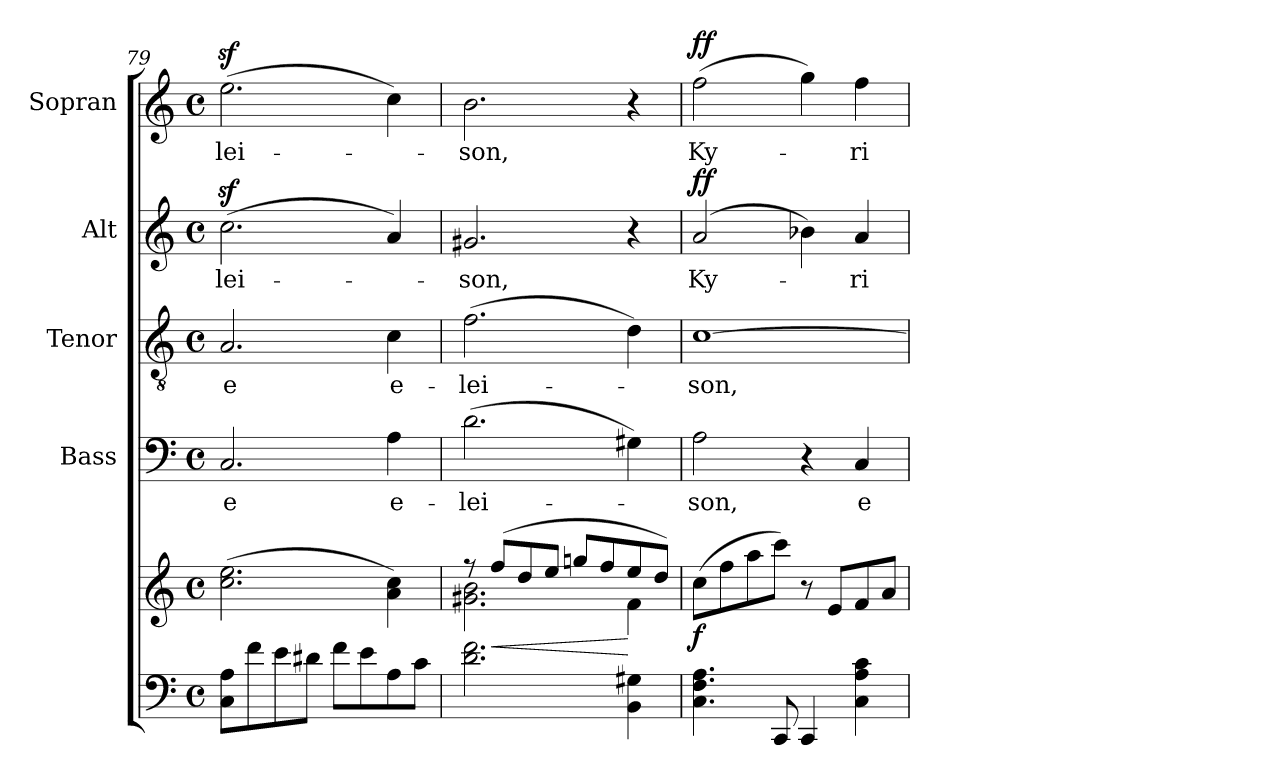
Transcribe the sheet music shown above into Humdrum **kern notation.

**kern	**kern	**dynam	**kern	**text	**kern	**text	**kern	**text	**dynam	**kern	**text	**dynam
*part5	*part5	*part5	*part4	*part4	*part3	*part3	*part2	*part2	*part2	*part1	*part1	*part1
*staff6	*staff5	*staff5/6	*staff4	*staff4	*staff3	*staff3	*staff2	*staff2	*staff2	*staff1	*staff1	*staff1
*	*	*	*I"Bass	*	*I"Tenor	*	*I"Alt	*	*	*I"Sopran	*	*
*	*	*	*I'B.	*	*I'T.	*	*I'A.	*	*	*I'S.	*	*
*clefF4	*clefG2	*	*clefF4	*	*clefGv2	*	*clefG2	*	*	*clefG2	*	*
*k[]	*k[]	*	*k[]	*	*k[]	*	*k[]	*	*	*k[]	*	*
*C:	*C:	*	*C:	*	*C:	*	*C:	*	*	*C:	*	*
*M4/4	*M4/4	*	*M4/4	*	*M4/4	*	*M4/4	*	*	*M4/4	*	*
*met(c)	*met(c)	*	*met(c)	*	*met(c)	*	*met(c)	*	*	*met(c)	*	*
=79	=79	=79	=79	=79	=79	=79	=79	=79	=79	=79	=79	=79
!	!	!	!	!LO:LY:b	!	!LO:LY:b	!	!LO:LY:b	!	!	!LO:LY:b	!
8C\ 8A\L	(>2.cc\ 2.ee\	.	2.C/	-e	2.A/	-e	(>2.ccz>\	-lei-	.	(>2.eez>\	-lei-	.
8f\	.	.	.	.	.	.	.	.	.	.	.	.
8e\	.	.	.	.	.	.	.	.	.	.	.	.
8d#X\J	.	.	.	.	.	.	.	.	.	.	.	.
8f\L	.	.	.	.	.	.	.	.	.	.	.	.
8e\	.	.	.	.	.	.	.	.	.	.	.	.
!	!	!	!	!LO:LY:b	!	!LO:LY:b	!	!	!	!	!	!
8A\	4a\ 4cc\)	.	4A\	e-	4c\	e-	4a/)	.	.	4cc\)	.	.
8c\J	.	.	.	.	.	.	.	.	.	.	.	.
=80	=80	=80	=80	=80	=80	=80	=80	=80	=80	=80	=80	=80
*	*^	*	*	*	*	*	*	*	*	*	*	*
!	!	!	!	!	!LO:LY:b	!	!LO:LY:b	!	!LO:LY:b	!	!	!LO:LY:b	!
2.d\ 2.f\	8rff	2.g#X\ 2.b\	.	(>2.d\	-lei-	(>2.f\	-lei-	2.g#X/	-son,	.	2.b\	-son,	.
!	!	!	!LO:HP:b	!	!	!	!	!	!	!	!	!	!
.	(>8ff/L	.	<	.	.	.	.	.	.	.	.	.	.
.	8dd/	.	.	.	.	.	.	.	.	.	.	.	.
.	8ee/J	.	.	.	.	.	.	.	.	.	.	.	.
.	8ggn/L	.	.	.	.	.	.	.	.	.	.	.	.
.	8ff/	.	.	.	.	.	.	.	.	.	.	.	.
4BB\ 4G#X\	8ee/	4f\	[	4G#X\)	.	4d\)	.	4r	.	.	4r	.	.
.	8dd/J)	.	.	.	.	.	.	.	.	.	.	.	.
*	*v	*v	*	*	*	*	*	*	*	*	*	*	*
!!LO:LB:g=z
=81	=81	=81	=81	=81	=81	=81	=81	=81	=81	=81	=81	=81
!	!	!LO:DY:b	!	!LO:LY:b	!	!LO:LY:b	!	!LO:LY:b	!LO:DY:a	!	!LO:LY:b	!LO:DY:a
4.C\ 4.F\ 4.A\	(>8cc\L	f	2A\	-son,	[1c	-son,	(2a/	Ky-	ff	(>2ff\	Ky-	ff
.	8ff\	.	.	.	.	.	.	.	.	.	.	.
.	8aa\	.	.	.	.	.	.	.	.	.	.	.
8CC/	8ccc\J)	.	.	.	.	.	.	.	.	.	.	.
4CC/	8r	.	4r	.	.	.	4b-X\)	.	.	4gg\)	.	.
.	8e/L	.	.	.	.	.	.	.	.	.	.	.
!	!	!	!	!LO:LY:b	!	!	!	!LO:LY:b	!	!	!LO:LY:b	!
4C\ 4A\ 4c\	8f/	.	4C/	e-	.	.	4a/	-ri-	.	4ff\	-ri-	.
.	8a/J	.	.	.	.	.	.	.	.	.	.	.
=	=	=	=	=	=	=	=	=	=	=	=	=
*-	*-	*-	*-	*-	*-	*-	*-	*-	*-	*-	*-	*-
